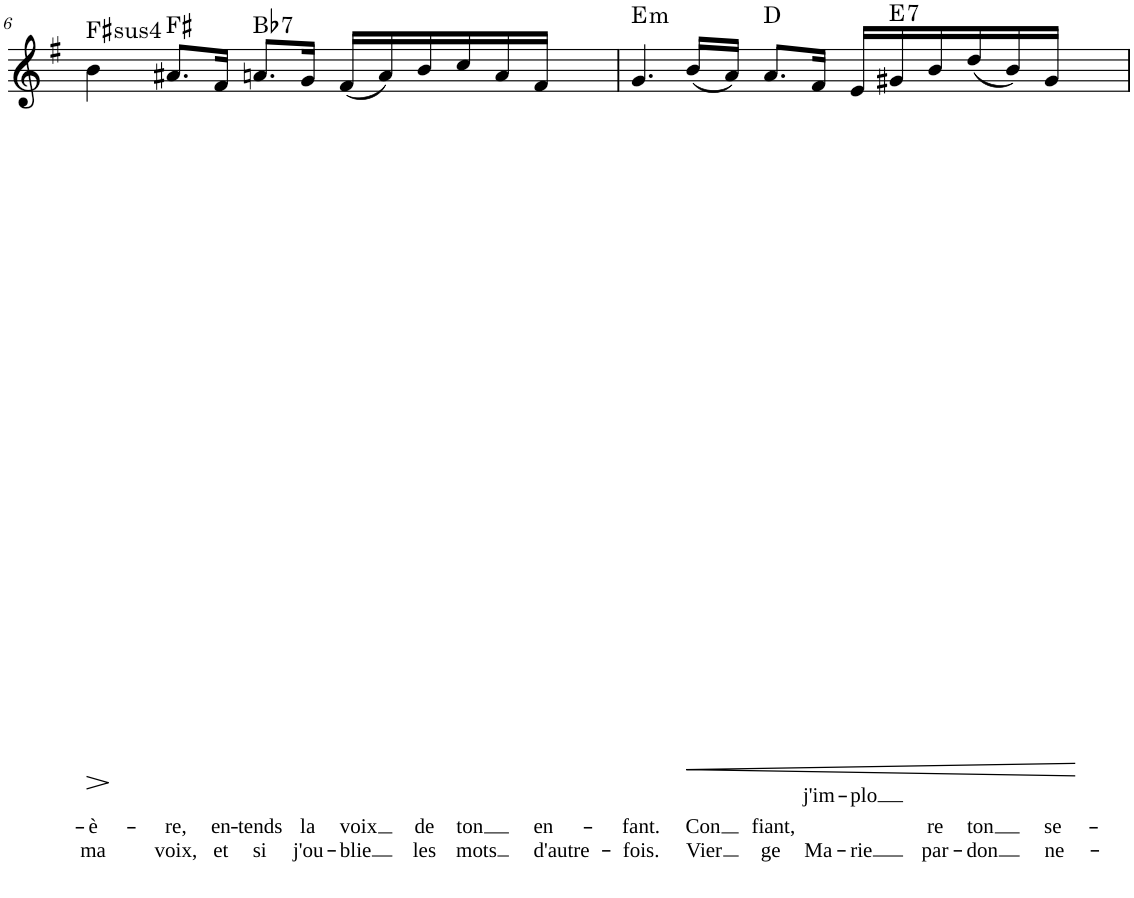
**kern	**text	**text	**dynam	**harte
*part1	*part1	*part1	*part1	*part1
*staff1	*staff1	*staff1	*staff1	*
*I"Voice	*	*	*	*
!!LO:PB:g=z
*clefG2	*	*	*	*
*k[f#]	*	*	*	*
*M4/4	*	*	*	*
=6	=6	=6	=6	=6
!	!LO:LY:b	!LO:LY:b	!LO:HP:b	!LO:H:kt=4
4b\	-è-	ma	>	F#:sus4
!	!LO:LY:b	!LO:LY:b	!	!
8.a#X/L	-re,	voix,	.	F#:maj
!	!LO:LY:b	!LO:LY:b	!	!
16f#/Jk	en-	et	.	.
!	!LO:LY:b	!LO:LY:b	!	!LO:H:kt=7
8.an/L	-tends	si	.	Bb:7
!	!LO:LY:b	!LO:LY:b	!	!
16g/Jk	la	j'ou-	.	.
!	!LO:LY:b	!LO:LY:b	!	!
(16f#/LL	-voix	-blie	.	.
16a/)	.	.	.	.
!	!LO:LY:b	!LO:LY:b	!	!
16b/	de	les	.	.
!	!LO:LY:b	!LO:LY:b	!	!
16cc/	ton	mots	.	.
16a/	.	.	.	.
!	!LO:LY:b	!LO:LY:b	!	!
16f#/JJ	en-	d'autre-	.	.
8ryy	.	.	.	.
.	.	.	]	.
=7	=7	=7	=7	=7
!	!LO:LY:b	!LO:LY:b	!	!LO:H:kt=m
4.g/	-fant.	-fois.	.	E:min
!	!LO:LY:b	!LO:LY:b	!LO:HP:b	!
(16b/LL	Con	Vier	<	.
16a/JJ)	.	.	.	.
!	!LO:LY:b	!LO:LY:b	!	!
8.a/L	fiant,	ge	.	D:maj
!	!LO:LY:b	!LO:LY:b	!	!
16f#/Jk	j'im-	Ma-	.	.
!	!LO:LY:b	!LO:LY:b	!	!
16e/LL	-plo	-rie	.	.
!	!	!	!	!LO:H:kt=7
16g#X/	.	.	.	E:7
!	!LO:LY:b	!LO:LY:b	!	!
16b/	re	par-	.	.
!	!LO:LY:b	!LO:LY:b	!	!
(16dd/	ton	-don	.	.
16b/)	.	.	.	.
!	!LO:LY:b	!LO:LY:b	!	!
16g#/JJ	se-	ne-	.	.
8ryy	.	.	.	.
.	.	.	[	.
=	=	=	=	=
*-	*-	*-	*-	*-
